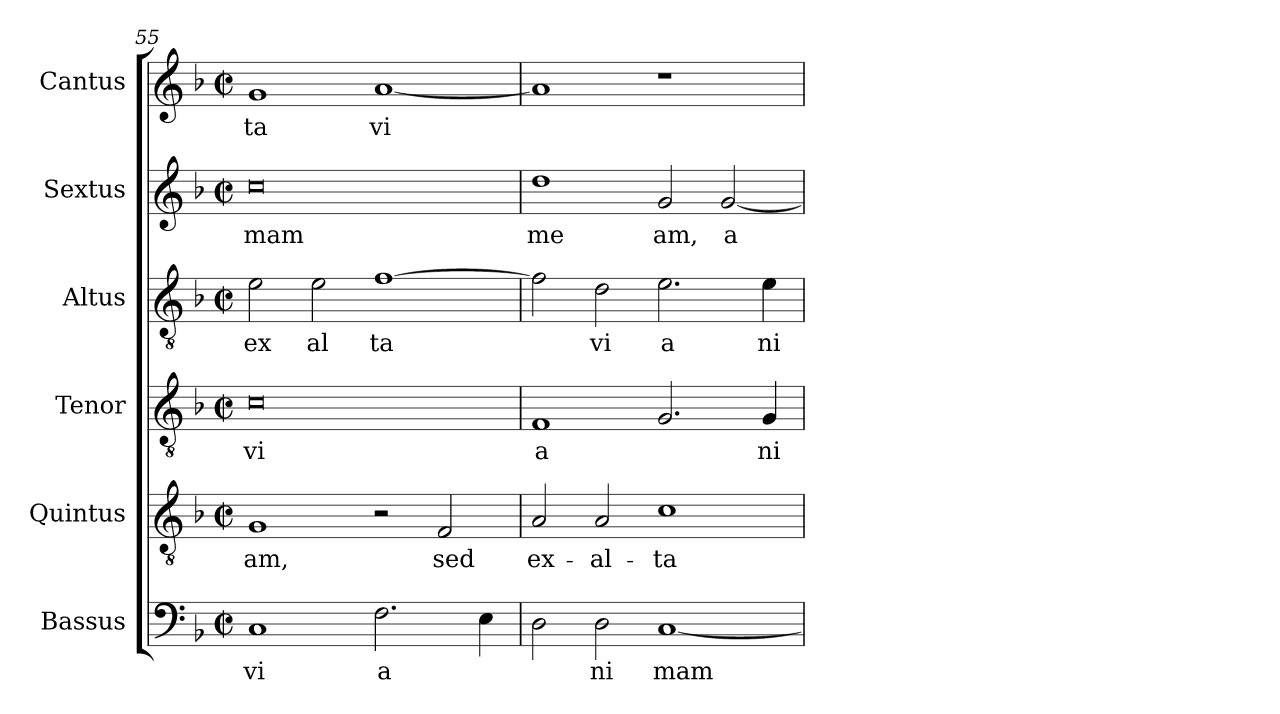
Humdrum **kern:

**kern	**text	**kern	**text	**kern	**text	**kern	**text	**kern	**text	**kern	**text
*part6	*part6	*part5	*part5	*part4	*part4	*part3	*part3	*part2	*part2	*part1	*part1
*staff6	*staff6	*staff5	*staff5	*staff4	*staff4	*staff3	*staff3	*staff2	*staff2	*staff1	*staff1
*I"Bassus	*	*I"Quintus	*	*I"Tenor	*	*I"Altus	*	*I"Sextus	*	*I"Cantus	*
*clefF4	*	*clefGv2	*	*clefGv2	*	*clefGv2	*	*clefG2	*	*clefG2	*
*k[b-]	*	*k[b-]	*	*k[b-]	*	*k[b-]	*	*k[b-]	*	*k[b-]	*
*F:	*	*F:	*	*F:	*	*F:	*	*F:	*	*F:	*
*M2/2	*	*M2/2	*	*M2/2	*	*M2/2	*	*M2/2	*	*M2/2	*
*met(c|)	*	*met(c|)	*	*met(c|)	*	*met(c|)	*	*met(c|)	*	*met(c|)	*
=55	=55	=55	=55	=55	=55	=55	=55	=55	=55	=55	=55
!	!LO:LY:b:cj	!	!LO:LY:b:cj	!	!LO:LY:b:cj	!	!LO:LY:b:cj	!	!LO:LY:b:cj	!	!LO:LY:b:cj
1C	vi	1G	-am,	0c	vi	2e\	ex	0cc	mam	1g	ta
!	!	!	!	!	!	!	!LO:LY:b:cj	!	!	!	!
.	.	.	.	.	.	2e\	al	.	.	.	.
!	!LO:LY:b:cj	!	!	!	!	!	!LO:LY:b:cj	!	!	!	!LO:LY:b:cj
2.F\	a	2r	.	.	.	[>1f	ta	.	.	[<1a	vi
!	!	!	!LO:LY:b:cj	!	!	!	!	!	!	!	!
.	.	2F/	sed	.	.	.	.	.	.	.	.
4E\	.	.	.	.	.	.	.	.	.	.	.
=56	=56	=56	=56	=56	=56	=56	=56	=56	=56	=56	=56
!	!	!	!LO:LY:b:cj	!	!LO:LY:b:rj	!	!	!	!LO:LY:b:cj	!	!
2D\	.	2A/	ex-	1F	a	2f\]	.	1dd	me	1a]	.
!	!LO:LY:b:cj	!	!LO:LY:b:cj	!	!	!	!LO:LY:b:cj	!	!	!	!
2D\	ni	2A/	-al-	.	.	2d\	vi	.	.	.	.
!	!LO:LY:b	!	!LO:LY:b:cj	!	!	!	!LO:LY:b:cj	!	!LO:LY:b:cj	!	!
[<1C	mam	1c	-ta-	2.G/	.	2.e\	a	2g/	am,	1r	.
!	!	!	!	!	!	!	!	!	!LO:LY:b:cj	!	!
.	.	.	.	.	.	.	.	[<2g/	a	.	.
!	!	!	!	!	!LO:LY:b:cj	!	!LO:LY:b:cj	!	!	!	!
.	.	.	.	4G/	ni	4e\	ni	.	.	.	.
=	=	=	=	=	=	=	=	=	=	=	=
*-	*-	*-	*-	*-	*-	*-	*-	*-	*-	*-	*-
